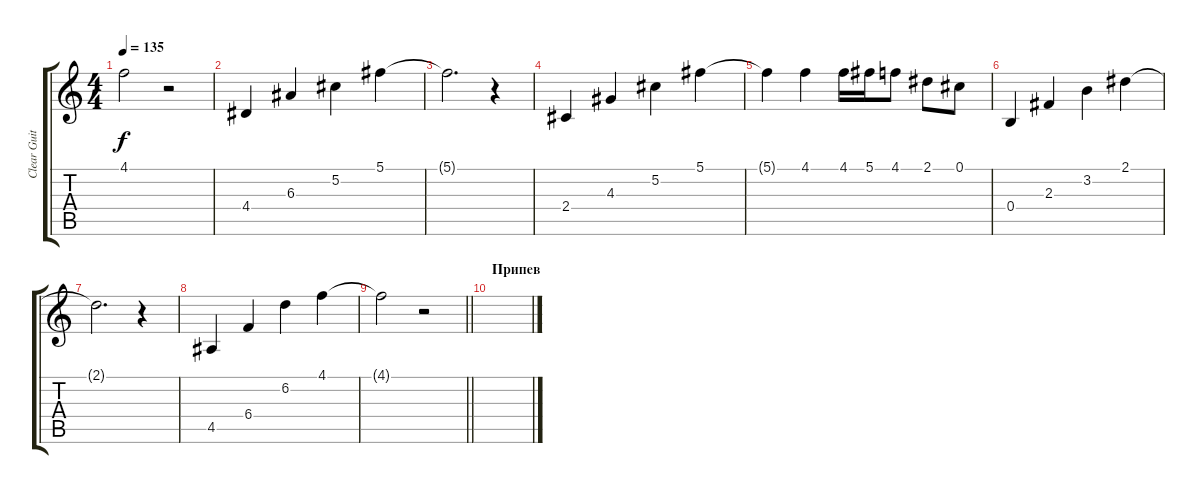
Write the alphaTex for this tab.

\track ("Clear Guitar" "Clear Guit") {instrument acousticguitarsteel}
\staff {score tabs}
\tuning (Db4 Ab3 E3 B2 Gb2 B1) {hide}
\ts (4 4)
\tempo 135
\clef g2
\ks c
4.1{t}.2{dy f} r.2 |
4.4.4 6.3.4 5.2.4 5.1.4 |
5.1{t}.2{d} r.4 |
2.4.4 4.3.4 5.2.4 5.1.4 |
5.1{t}.4 4.1.4 4.1.16 5.1.16 4.1.8 2.1.8 0.1.8 |
0.4.4 2.3.4 3.2.4 2.1.4 |
2.1{t}.2{d} r.4 |
4.5.4 6.4.4 6.2.4 4.1.4 |
\barLineRight lightlight
4.1{t}.2 r.2 |
\section ("" "Припев")
